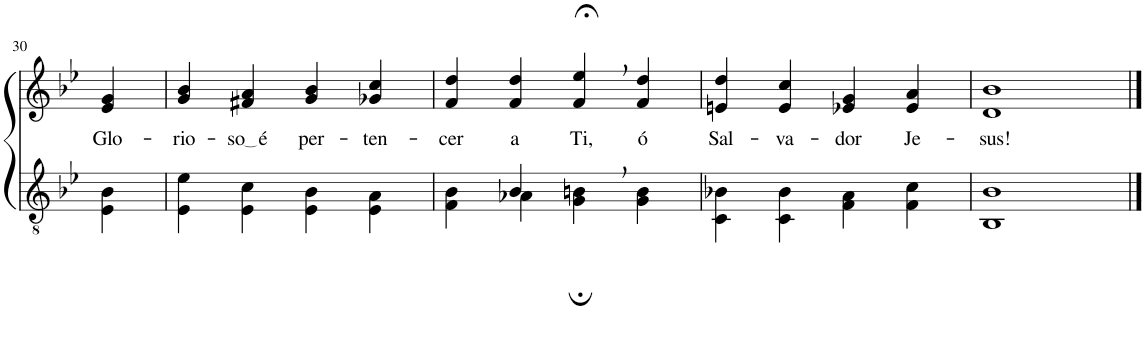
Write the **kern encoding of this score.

**kern	**kern	**text
*part2	*part1	*part1
*staff2	*staff1	*staff1
*I"Parte III e IV	*I"Parte I e II	*
!!LO:PB:g=z
*clefGv2	*clefG2	*
*Trd3c5	*Trd3c5	*
*k[b-e-]	*k[b-e-]	*
*M2/2	*M2/2	*
=30	=30	=30
!	!	!LO:LY:b
4E-\ 4B-\	4e-/ 4g/	Glo-
=31	=31	=31
!	!	!LO:LY:b
4E-\ 4e-\	4g/ 4b-/	-rio-
!	!	!LO:LY:b
4E-\ 4c\	4f#X/ 4a/	so é
!	!	!LO:LY:b
4E-\ 4B-\	4g/ 4b-/	per-
!	!	!LO:LY:b
4E-\ 4A\	4g-X/ 4cc/	-ten-
=32	=32	=32
*^	*	*
!	!	!	!LO:LY:b
4ryy	4F\ 4B-\	4f/ 4dd/	-cer
!	!	!	!LO:LY:b
4B-/	4A-X\	4f/ 4dd/	a
!	!	!	!LO:LY:b
2ryy	4G\; 4Bn\;	4f/;<, 4ee-/;<,	Ti,
!	!	!	!LO:LY:b
.	4G\ 4B\	4f/ 4dd/	ó
=33	=33	=33	=33
!	!	!	!LO:LY:b
*v	*v	*	*
4C\ 4B-X\	4en/ 4dd/	Sal-
!	!	!LO:LY:b
4C\ 4B-\	4e/ 4cc/	-va-
!	!	!LO:LY:b
4F\ 4A\	4e-X/ 4g/	-dor
!	!	!LO:LY:b
4F\ 4c\	4e-/ 4a/	Je-
=34	=34	=34
!	!	!LO:LY:b
1BB- 1B-	1d 1b-	-sus!
==	==	==
*-	*-	*-
